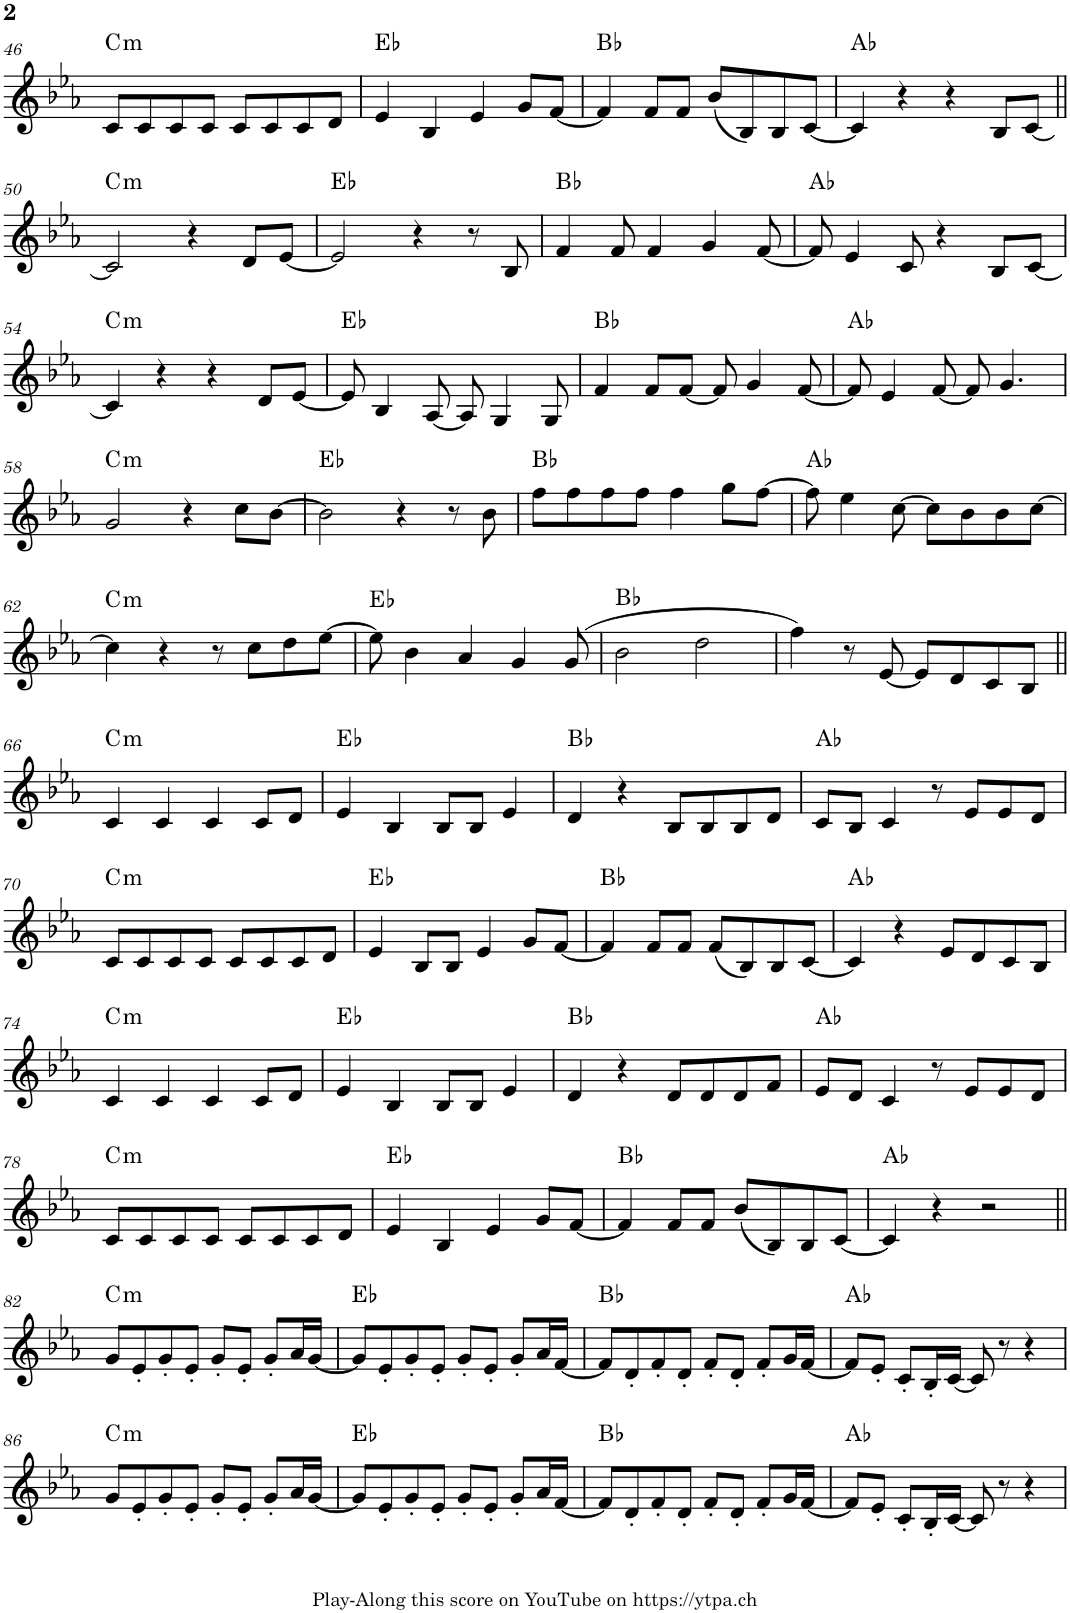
**kern	**harte
*part1	*part1
*staff1	*
*I"Piano	*
*I'Pno.	*
!!LO:PB:g=z
*clefG2	*
*k[b-e-a-]	*
*M4/4	*
=46	=46
!	!LO:H:kt=m
8c/L	C:min
8c/	.
8c/	.
8c/J	.
8c/L	.
8c/	.
8c/	.
8d/J	.
=47	=47
4e-/	Eb:maj
4B-/	.
4e-/	.
8g/L	.
[8f/J	.
=48	=48
4f/]	Bb:maj
8f/L	.
8f/J	.
(8b-/L	.
8B-/)	.
8B-/	.
[8c/J	.
=49	=49
4c/]	Ab:maj
4r	.
4r	.
8B-/L	.
[8c/J	.
!!LO:LB:g=z
=50||	=50||
!	!LO:H:kt=m
2c/]	C:min
4r	.
8d/L	.
[8e-/J	.
=51	=51
2e-/]	Eb:maj
4r	.
8r	.
8B-/	.
=52	=52
4f/	Bb:maj
8f/	.
4f/	.
4g/	.
[8f/	.
=53	=53
8f/]	Ab:maj
4e-/	.
8c/	.
4r	.
8B-/L	.
[8c/J	.
!!LO:LB:g=z
=54	=54
!	!LO:H:kt=m
4c/]	C:min
4r	.
4r	.
8d/L	.
[8e-/J	.
=55	=55
8e-/]	Eb:maj
4B-/	.
[8A-/	.
8A-/]	.
4G/	.
8G/	.
=56	=56
4f/	Bb:maj
8f/L	.
[8f/J	.
8f/]	.
4g/	.
[8f/	.
=57	=57
8f/]	Ab:maj
4e-/	.
[8f/	.
8f/]	.
4.g/	.
!!LO:LB:g=z
=58	=58
!	!LO:H:kt=m
2g/	C:min
4r	.
8cc\L	.
[8b-\J	.
=59	=59
2b-\]	Eb:maj
4r	.
8r	.
8b-\	.
=60	=60
8ff\L	Bb:maj
8ff\	.
8ff\	.
8ff\J	.
4ff\	.
8gg\L	.
[8ff\J	.
=61	=61
8ff\]	Ab:maj
4ee-\	.
[8cc\	.
8cc\L]	.
8b-\	.
8b-\	.
[8cc\J	.
!!LO:LB:g=z
=62	=62
!	!LO:H:kt=m
4cc\]	C:min
4r	.
8r	.
8cc\L	.
8dd\	.
[8ee-\J	.
=63	=63
8ee-\]	Eb:maj
4b-\	.
4a-/	.
4g/	.
(8g/	.
=64	=64
2b-\	Bb:maj
2dd\	.
=65	=65
4ff\)	.
8r	.
[8e-/	.
8e-/L]	.
8d/	.
8c/	.
8B-/J	.
!!LO:LB:g=z
=66||	=66||
!	!LO:H:kt=m
4c/	C:min
4c/	.
4c/	.
8c/L	.
8d/J	.
=67	=67
4e-/	Eb:maj
4B-/	.
8B-/L	.
8B-/J	.
4e-/	.
=68	=68
4d/	Bb:maj
4r	.
8B-/L	.
8B-/	.
8B-/	.
8d/J	.
=69	=69
8c/L	Ab:maj
8B-/J	.
4c/	.
8r	.
8e-/L	.
8e-/	.
8d/J	.
!!LO:LB:g=z
=70	=70
!	!LO:H:kt=m
8c/L	C:min
8c/	.
8c/	.
8c/J	.
8c/L	.
8c/	.
8c/	.
8d/J	.
=71	=71
4e-/	Eb:maj
8B-/L	.
8B-/J	.
4e-/	.
8g/L	.
[8f/J	.
=72	=72
4f/]	Bb:maj
8f/L	.
8f/J	.
(8f/L	.
8B-/)	.
8B-/	.
[8c/J	.
=73	=73
4c/]	Ab:maj
4r	.
8e-/L	.
8d/	.
8c/	.
8B-/J	.
!!LO:LB:g=z
=74	=74
!	!LO:H:kt=m
4c/	C:min
4c/	.
4c/	.
8c/L	.
8d/J	.
=75	=75
4e-/	Eb:maj
4B-/	.
8B-/L	.
8B-/J	.
4e-/	.
=76	=76
4d/	Bb:maj
4r	.
8d/L	.
8d/	.
8d/	.
8f/J	.
=77	=77
8e-/L	Ab:maj
8d/J	.
4c/	.
8r	.
8e-/L	.
8e-/	.
8d/J	.
!!LO:LB:g=z
=78	=78
!	!LO:H:kt=m
8c/L	C:min
8c/	.
8c/	.
8c/J	.
8c/L	.
8c/	.
8c/	.
8d/J	.
=79	=79
4e-/	Eb:maj
4B-/	.
4e-/	.
8g/L	.
[8f/J	.
=80	=80
4f/]	Bb:maj
8f/L	.
8f/J	.
(8b-/L	.
8B-/)	.
8B-/	.
[8c/J	.
=81	=81
4c/]	Ab:maj
4r	.
2r	.
!!LO:LB:g=z
=82||	=82||
!	!LO:H:kt=m
8g/L	C:min
8e-'/	.
8g'/	.
8e-'/J	.
8g'/L	.
8e-'/J	.
8g'/L	.
16a-/L	.
[16g/JJ	.
=83	=83
8g/L]	Eb:maj
8e-'/	.
8g'/	.
8e-'/J	.
8g'/L	.
8e-'/J	.
8g'/L	.
16a-/L	.
[16f/JJ	.
=84	=84
8f/L]	Bb:maj
8d'/	.
8f'/	.
8d'/J	.
8f'/L	.
8d'/J	.
8f'/L	.
16g/L	.
[16f/JJ	.
=85	=85
8f/L]	Ab:maj
8e-'/J	.
8c'/L	.
16B-'/L	.
[16c/JJ	.
8c/]	.
8r	.
4r	.
!!LO:LB:g=z
=86	=86
!	!LO:H:kt=m
8g/L	C:min
8e-'/	.
8g'/	.
8e-'/J	.
8g'/L	.
8e-'/J	.
8g'/L	.
16a-/L	.
[16g/JJ	.
=87	=87
8g/L]	Eb:maj
8e-'/	.
8g'/	.
8e-'/J	.
8g'/L	.
8e-'/J	.
8g'/L	.
16a-/L	.
[16f/JJ	.
=88	=88
8f/L]	Bb:maj
8d'/	.
8f'/	.
8d'/J	.
8f'/L	.
8d'/J	.
8f'/L	.
16g/L	.
[16f/JJ	.
=89	=89
8f/L]	Ab:maj
8e-'/J	.
8c'/L	.
16B-'/L	.
[16c/JJ	.
8c/]	.
8r	.
4r	.
=	=
*-	*-
